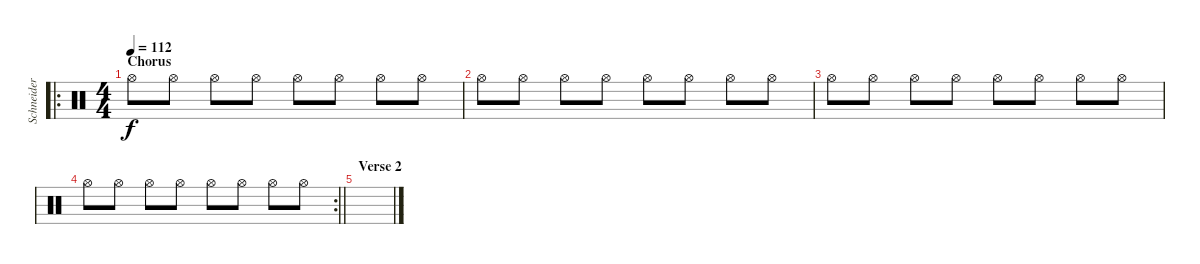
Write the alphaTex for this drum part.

\track ("Schneider - Drums" "Schneider ") {instrument percussion}
\staff {score}
\articulation defaults
\ro
\ts (4 4)
\section ("" "Chorus")
\tempo 112
\clef neutral
\ks c "Hi-Hat (open)".8{dy f} "Hi-Hat (open)".8 "Hi-Hat (open)".8 "Hi-Hat (open)".8 "Hi-Hat (open)".8 "Hi-Hat (open)".8 "Hi-Hat (open)".8 "Hi-Hat (open)".8
|
"Hi-Hat (open)".8 "Hi-Hat (open)".8 "Hi-Hat (open)".8 "Hi-Hat (open)".8 "Hi-Hat (open)".8 "Hi-Hat (open)".8 "Hi-Hat (open)".8 "Hi-Hat (open)".8 |
"Hi-Hat (open)".8 "Hi-Hat (open)".8 "Hi-Hat (open)".8 "Hi-Hat (open)".8 "Hi-Hat (open)".8 "Hi-Hat (open)".8 "Hi-Hat (open)".8 "Hi-Hat (open)".8 |
\rc 2
\barLineRight lightlight "Hi-Hat (open)".8 "Hi-Hat (open)".8 "Hi-Hat (open)".8 "Hi-Hat (open)".8 "Hi-Hat (open)".8 "Hi-Hat (open)".8 "Hi-Hat (open)".8 "Hi-Hat (open)".8
|
\section ("" "Verse 2")
